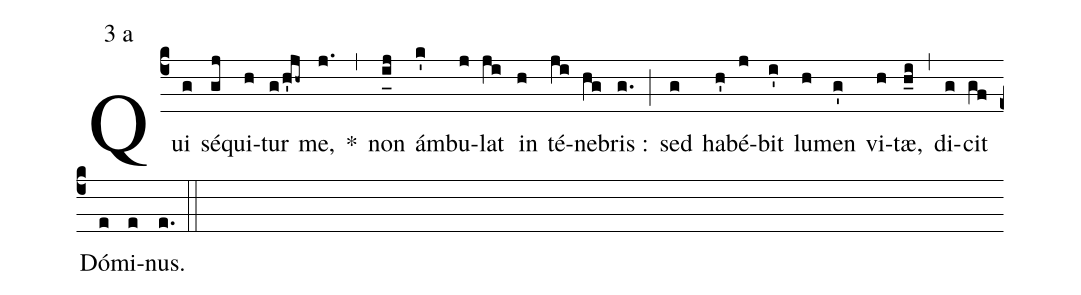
mode:3 a;
%%
(c4) Qui(g) sé(gj)qui(h)tur(g/h'jh~) me,(j.) *(,) non(i_[uh:l]j) ám(k')bu(j)lat(ji) in(h) té(ji)ne(hg)bris :(g.) (;) sed(g) ha(h')bé(j)bit(i') lu(h)men(g') vi(h)tæ,(h_i) (,) di(g)cit(gf) Dó(e)mi(e)nus.(e.) (::)
